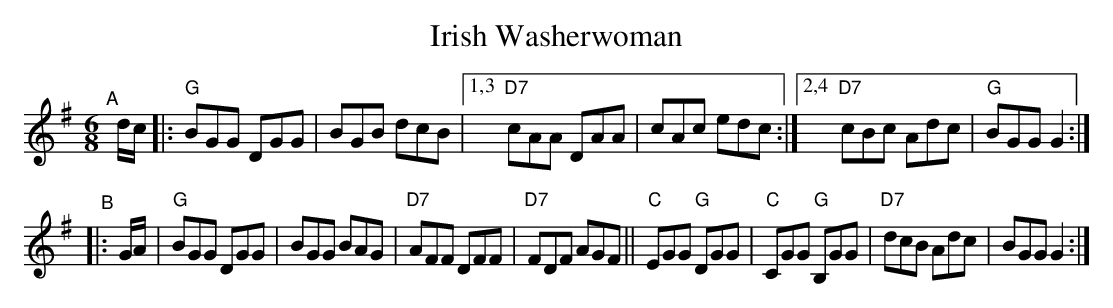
X:1
T: Irish Washerwoman
M: 6/8
L: 1/8
K: G
"^A"[|] d/c/ |:\
"G"BGG DGG | BGB dcB \
|[1,3 "D7"cAA DAA | cAc edc \
:|[2,4 "D7"cBc Adc | "G"BGG G2 :|
"^B"|: G/A/ |\
"G"BGG DGG | BGG BAG | "D7"AFF DFF | "D7"FDF AGF ||\
"C"EGG "G"DGG | "C"CGG "G"B,GG | "D7"dcB Adc | BGG G2 :|
